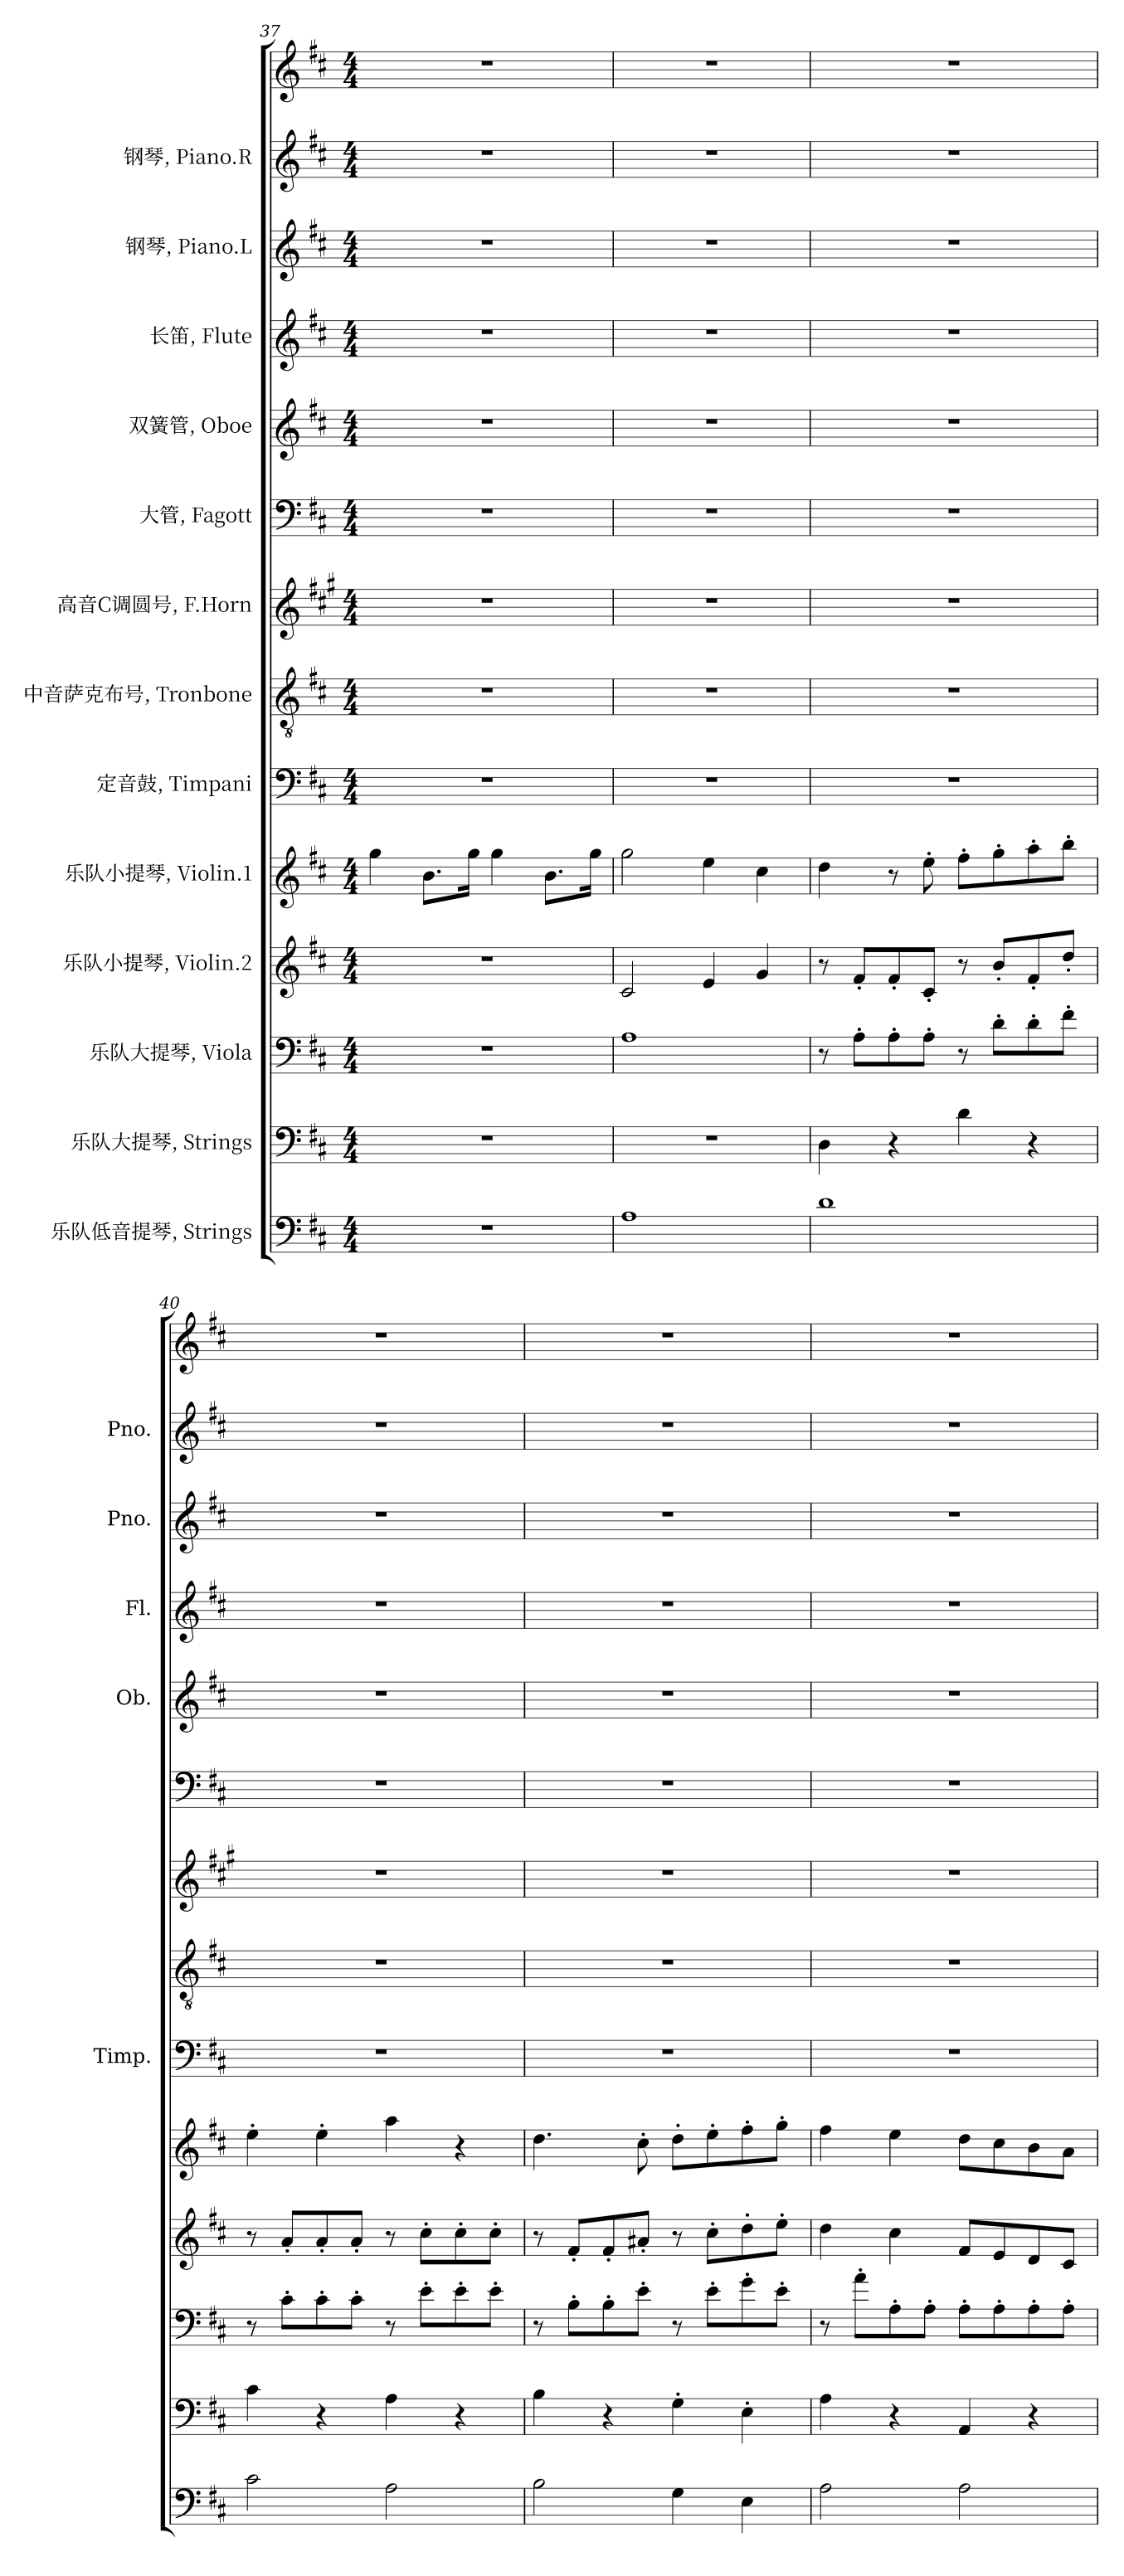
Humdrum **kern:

**kern	**kern	**kern	**kern	**kern	**kern	**kern	**kern	**kern	**kern	**kern	**kern	**kern	**kern
*part13	*part12	*part11	*part10	*part9	*part8	*part7	*part6	*part5	*part4	*part3	*part2	*part1	*part1
*staff14	*staff13	*staff12	*staff11	*staff10	*staff9	*staff8	*staff7	*staff6	*staff5	*staff4	*staff3	*staff2	*staff1
*I"乐队低音提琴, Strings	*I"乐队大提琴, Strings	*I"乐队大提琴, Viola	*I"乐队小提琴, Violin.2	*I"乐队小提琴, Violin.1	*I"定音鼓, Timpani	*I"中音萨克布号, Tronbone	*I"高音C调圆号, F.Horn	*I"大管, Fagott	*I"双簧管, Oboe	*I"长笛, Flute	*I"钢琴, Piano.L	*I"钢琴, Piano.R	*
*	*	*	*	*	*I'Timp.	*	*	*	*I'Ob.	*I'Fl.	*I'Pno.	*I'Pno.	*
*clefF4	*clefF4	*clefF4	*clefG2	*clefG2	*clefF4	*clefGv2	*clefG2	*clefF4	*clefG2	*clefG2	*clefG2	*clefG2	*clefG2
*ITrd7c12	*	*	*	*	*	*	*ITrd4c7	*	*	*	*	*	*
*k[f#c#]	*k[f#c#]	*k[f#c#]	*k[f#c#]	*k[f#c#]	*k[f#c#]	*k[f#c#]	*k[f#c#]	*k[f#c#]	*k[f#c#]	*k[f#c#]	*k[f#c#]	*k[f#c#]	*k[f#c#]
*M4/4	*M4/4	*M4/4	*M4/4	*M4/4	*M4/4	*M4/4	*M4/4	*M4/4	*M4/4	*M4/4	*M4/4	*M4/4	*M4/4
=37	=37	=37	=37	=37	=37	=37	=37	=37	=37	=37	=37	=37	=37
1r	1r	1r	1r	4gg\	1r	1r	1r	1r	1r	1r	1r	1r	1r
.	.	.	.	8.b\L	.	.	.	.	.	.	.	.	.
.	.	.	.	16gg\Jk	.	.	.	.	.	.	.	.	.
.	.	.	.	4gg\	.	.	.	.	.	.	.	.	.
.	.	.	.	8.b\L	.	.	.	.	.	.	.	.	.
.	.	.	.	16gg\Jk	.	.	.	.	.	.	.	.	.
=38	=38	=38	=38	=38	=38	=38	=38	=38	=38	=38	=38	=38	=38
1AA	1r	1A	2c#/	2gg\	1r	1r	1r	1r	1r	1r	1r	1r	1r
.	.	.	4e/	4ee\	.	.	.	.	.	.	.	.	.
.	.	.	4g/	4cc#\	.	.	.	.	.	.	.	.	.
!!LO:PB:g=z
=39	=39	=39	=39	=39	=39	=39	=39	=39	=39	=39	=39	=39	=39
1D	4D\	8r	8r	4dd\	1r	1r	1r	1r	1r	1r	1r	1r	1r
.	.	8A'\L	8f#'/L	.	.	.	.	.	.	.	.	.	.
.	4r	8A'\	8f#'/	8r	.	.	.	.	.	.	.	.	.
.	.	8A'\J	8c#'/J	8ee'\	.	.	.	.	.	.	.	.	.
.	4d\	8r	8r	8ff#'\L	.	.	.	.	.	.	.	.	.
.	.	8d'\L	8b'/L	8gg'\	.	.	.	.	.	.	.	.	.
.	4r	8d'\	8f#'/	8aa'\	.	.	.	.	.	.	.	.	.
.	.	8f#'\J	8dd'/J	8bb'\J	.	.	.	.	.	.	.	.	.
=40	=40	=40	=40	=40	=40	=40	=40	=40	=40	=40	=40	=40	=40
2C#\	4c#\	8r	8r	4ee'\	1r	1r	1r	1r	1r	1r	1r	1r	1r
.	.	8c#'\L	8a'/L	.	.	.	.	.	.	.	.	.	.
.	4r	8c#'\	8a'/	4ee'\	.	.	.	.	.	.	.	.	.
.	.	8c#'\J	8a'/J	.	.	.	.	.	.	.	.	.	.
2AA\	4A\	8r	8r	4aa\	.	.	.	.	.	.	.	.	.
.	.	8e'\L	8cc#'\L	.	.	.	.	.	.	.	.	.	.
.	4r	8e'\	8cc#'\	4r	.	.	.	.	.	.	.	.	.
.	.	8e'\J	8cc#'\J	.	.	.	.	.	.	.	.	.	.
=41	=41	=41	=41	=41	=41	=41	=41	=41	=41	=41	=41	=41	=41
2BB\	4B\	8r	8r	4.dd\	1r	1r	1r	1r	1r	1r	1r	1r	1r
.	.	8B'\L	8f#'/L	.	.	.	.	.	.	.	.	.	.
.	4r	8B'\	8f#'/	.	.	.	.	.	.	.	.	.	.
.	.	8e'\J	8a#X'/J	8cc#'\	.	.	.	.	.	.	.	.	.
4GG\	4G'\	8r	8r	8dd'\L	.	.	.	.	.	.	.	.	.
.	.	8e'\L	8cc#'\L	8ee'\	.	.	.	.	.	.	.	.	.
4EE\	4E'\	8g'\	8dd'\	8ff#'\	.	.	.	.	.	.	.	.	.
.	.	8e'\J	8ee'\J	8gg'\J	.	.	.	.	.	.	.	.	.
=42	=42	=42	=42	=42	=42	=42	=42	=42	=42	=42	=42	=42	=42
2AA\	4A\	8r	4dd\	4ff#\	1r	1r	1r	1r	1r	1r	1r	1r	1r
.	.	8a'\L	.	.	.	.	.	.	.	.	.	.	.
.	4r	8A'\	4cc#\	4ee\	.	.	.	.	.	.	.	.	.
.	.	8A'\J	.	.	.	.	.	.	.	.	.	.	.
2AA\	4AA/	8A'\L	8f#/L	8dd\L	.	.	.	.	.	.	.	.	.
.	.	8A'\	8e/	8cc#\	.	.	.	.	.	.	.	.	.
.	4r	8A'\	8d/	8b\	.	.	.	.	.	.	.	.	.
.	.	8A'\J	8c#/J	8a\J	.	.	.	.	.	.	.	.	.
=	=	=	=	=	=	=	=	=	=	=	=	=	=
*-	*-	*-	*-	*-	*-	*-	*-	*-	*-	*-	*-	*-	*-
